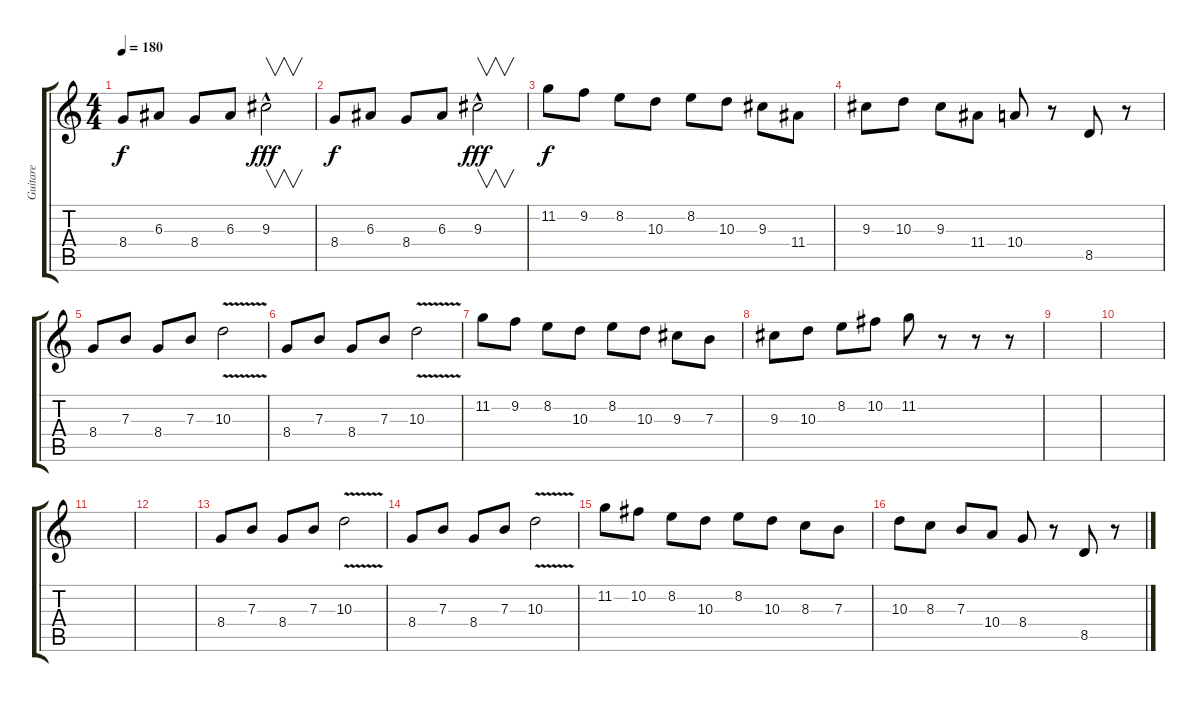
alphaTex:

\track ("Guitare" "Guitare") {instrument electricguitarclean}
\staff {score tabs}
\tuning (Db4 Ab3 E3 B2 Gb2 B1) {hide}
\ts (4 4)
\tempo 180
\clef g2
\ks c
8.4.8{dy f} 6.3.8 8.4.8 6.3.8 9.3{hac}.2{v dy fff} |
8.4.8{dy f} 6.3.8 8.4.8 6.3.8 9.3{hac}.2{v dy fff} |
11.2.8{dy f} 9.2.8 8.2.8 10.3.8 8.2.8 10.3.8 9.3.8 11.4.8 |
9.3.8 10.3.8 9.3.8 11.4.8 10.4.8 r.8 8.5.8 r.8 |
8.4.8 7.3.8 8.4.8 7.3.8 10.3{v}.2 |
8.4.8 7.3.8 8.4.8 7.3.8 10.3{v}.2 |
11.2.8 9.2.8 8.2.8 10.3.8 8.2.8 10.3.8 9.3.8 7.3.8 |
9.3.8 10.3.8 8.2.8 10.2.8 11.2.8 r.8 r.8 r.8 |
|
|
|
|
8.4.8 7.3.8 8.4.8 7.3.8 10.3{v}.2 |
8.4.8 7.3.8 8.4.8 7.3.8 10.3{v}.2 |
11.2.8 10.2.8 8.2.8 10.3.8 8.2.8 10.3.8 8.3.8 7.3.8 |
10.3.8 8.3.8 7.3.8 10.4.8 8.4.8 r.8 8.5.8 r.8
